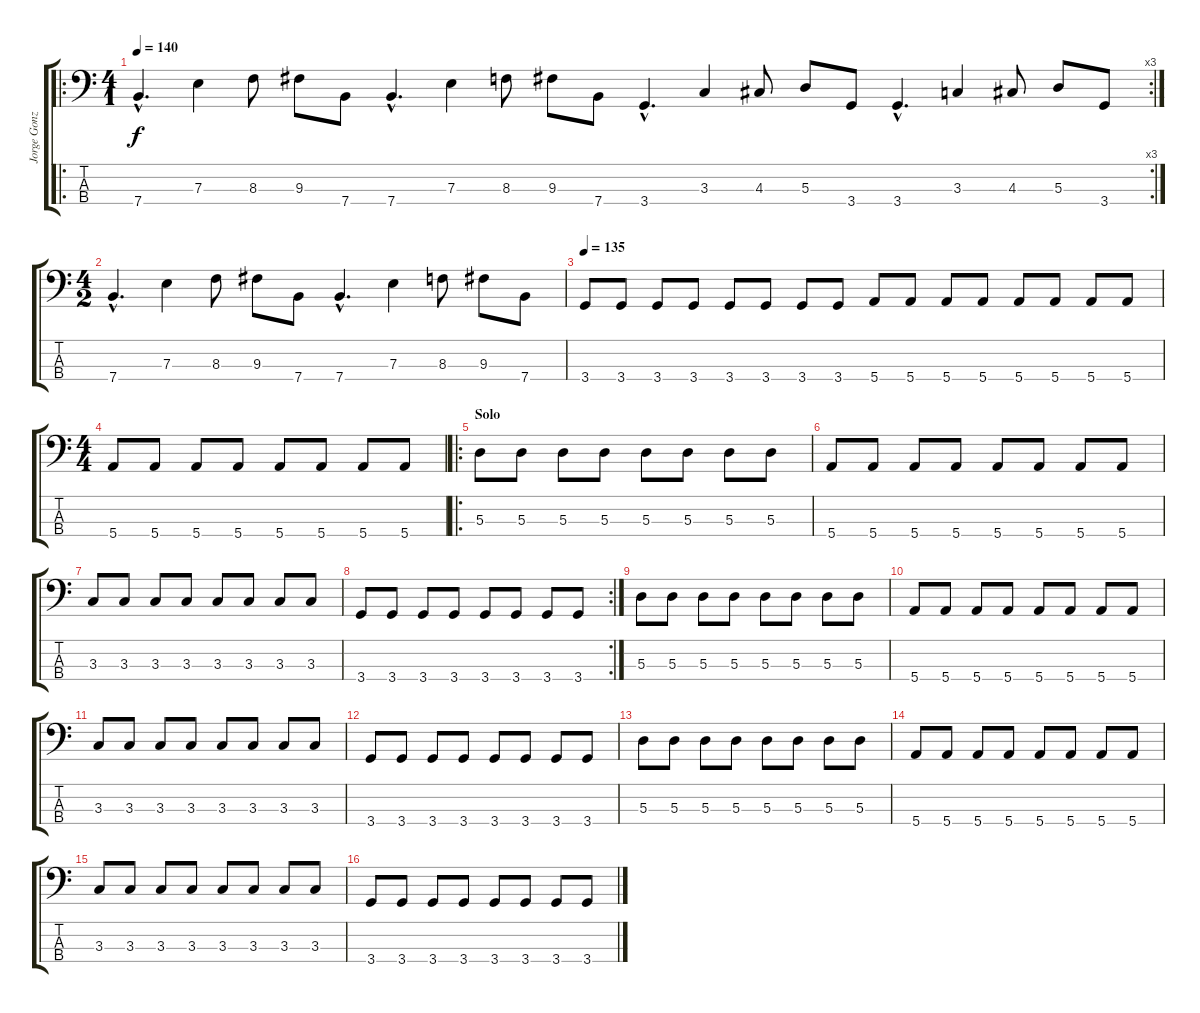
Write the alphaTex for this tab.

\track ("Jorge González" "Jorge Gonz") {instrument fretlessbass}
\staff {score tabs}
\tuning (G2 D2 A1 E1) {hide}
\ro
\rc 3
\ts (4 1)
\tempo 140
\tempo 135
\tempo 140
\clef f4
\ks c
7.4{hac}.4{d dy f instrument fretlessbass} 7.3.4 8.3.8 9.3.8 7.4.8 7.4{hac}.4{d} 7.3.4 8.3.8 9.3.8 7.4.8 3.4{hac}.4{d} 3.3.4 4.3.8 5.3.8 3.4.8 3.4{hac}.4{d} 3.3.4 4.3.8 5.3.8 3.4.8 |
\ts (4 2)
7.4{hac}.4{d} 7.3.4 8.3.8 9.3.8 7.4.8 7.4{hac}.4{d} 7.3.4 8.3.8 9.3.8 7.4.8 |
\tempo 135
3.4.8 3.4.8 3.4.8 3.4.8 3.4.8 3.4.8 3.4.8 3.4.8 5.4.8 5.4.8 5.4.8 5.4.8 5.4.8 5.4.8 5.4.8 5.4.8 |
\ts (4 4)
5.4.8 5.4.8 5.4.8 5.4.8 5.4.8 5.4.8 5.4.8 5.4.8 |
\ro
\section ("" "Solo")
5.3.8 5.3.8 5.3.8 5.3.8 5.3.8 5.3.8 5.3.8 5.3.8 |
5.4.8 5.4.8 5.4.8 5.4.8 5.4.8 5.4.8 5.4.8 5.4.8 |
3.3.8 3.3.8 3.3.8 3.3.8 3.3.8 3.3.8 3.3.8 3.3.8 |
\rc 2
3.4.8 3.4.8 3.4.8 3.4.8 3.4.8 3.4.8 3.4.8 3.4.8 |
5.3.8 5.3.8 5.3.8 5.3.8 5.3.8 5.3.8 5.3.8 5.3.8 |
5.4.8 5.4.8 5.4.8 5.4.8 5.4.8 5.4.8 5.4.8 5.4.8 |
3.3.8 3.3.8 3.3.8 3.3.8 3.3.8 3.3.8 3.3.8 3.3.8 |
3.4.8 3.4.8 3.4.8 3.4.8 3.4.8 3.4.8 3.4.8 3.4.8 |
5.3.8 5.3.8 5.3.8 5.3.8 5.3.8 5.3.8 5.3.8 5.3.8 |
5.4.8 5.4.8 5.4.8 5.4.8 5.4.8 5.4.8 5.4.8 5.4.8 |
3.3.8 3.3.8 3.3.8 3.3.8 3.3.8 3.3.8 3.3.8 3.3.8 |
3.4.8 3.4.8 3.4.8 3.4.8 3.4.8 3.4.8 3.4.8 3.4.8
